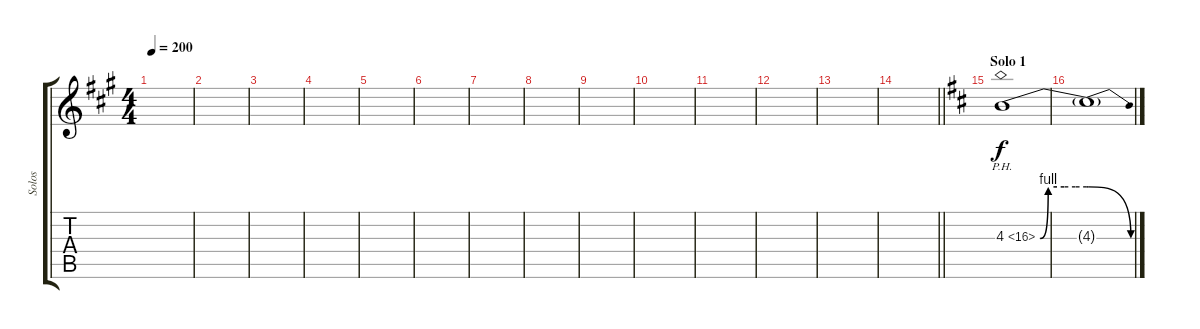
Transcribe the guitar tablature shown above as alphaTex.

\track ("Solos" "Solos") {instrument distortionguitar}
\staff {score tabs}
\tuning (E4 B3 G3 D3 A2 E2) {hide}
\ts (4 4)
\tempo 200
\clef g2
\ks f#minor
|
|
|
|
|
|
|
|
|
|
|
|
|
\barLineRight lightlight
|
\section ("" "Solo 1")
\ks bminor
4.3{be (custom 0 0 10 4 21 4 30 4 44 4 58 4 60 4) ph 12}.1 |
4.3{be (release 0 4 60 0) t}.1
